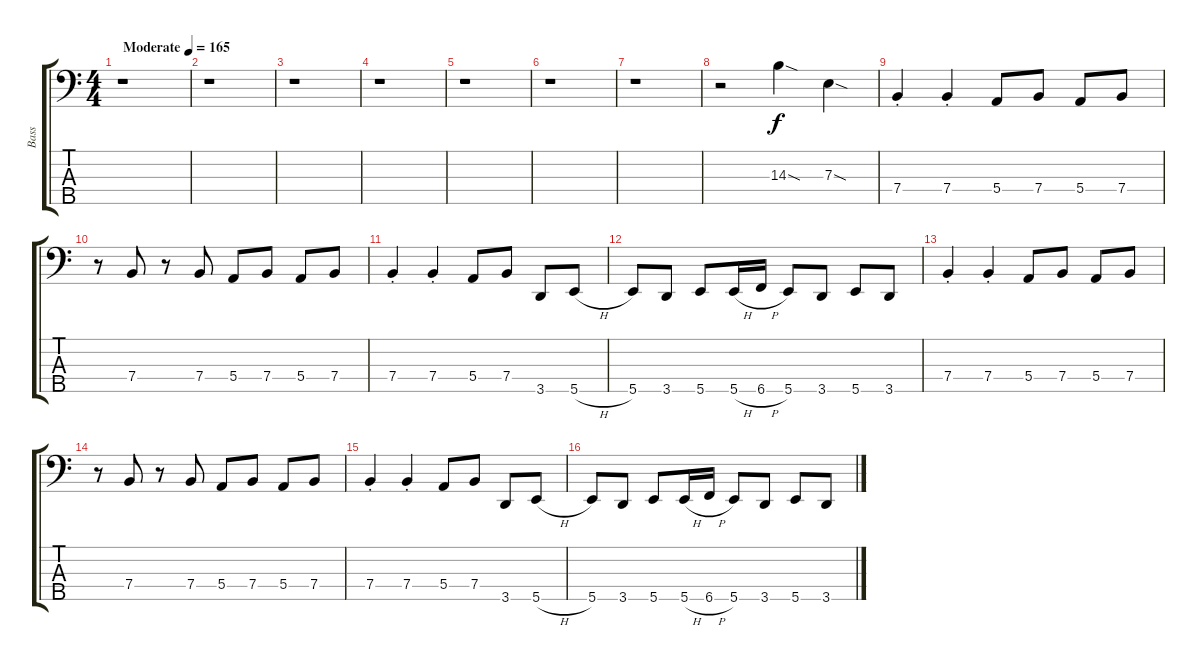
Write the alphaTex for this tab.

\track ("Bass" "Bass") {instrument electricbassfinger}
\staff {score tabs}
\tuning (G2 D2 A1 E1 B0) {hide}
\ts (4 4)
\tempo (165 "Moderate")
\clef f4
\ks c
r.1{dy f instrument electricbassfinger} |
r.1 |
r.1 |
r.1 |
r.1 |
r.1 |
r.1 |
r.2 14.3{sod}.4 7.3{sod}.4 |
7.4{st}.4 7.4{st}.4 5.4.8 7.4.8 5.4.8 7.4.8 |
r.8 7.4.8 r.8 7.4.8 5.4.8 7.4.8 5.4.8 7.4.8 |
7.4{st}.4 7.4{st}.4 5.4.8 7.4.8 3.5.8 5.5{h}.8 |
5.5.8 3.5.8 5.5.8 5.5{h}.16 6.5{h}.16 5.5.8 3.5.8 5.5.8 3.5.8 |
7.4{st}.4 7.4{st}.4 5.4.8 7.4.8 5.4.8 7.4.8 |
r.8 7.4.8 r.8 7.4.8 5.4.8 7.4.8 5.4.8 7.4.8 |
7.4{st}.4 7.4{st}.4 5.4.8 7.4.8 3.5.8 5.5{h}.8 |
5.5.8 3.5.8 5.5.8 5.5{h}.16 6.5{h}.16 5.5.8 3.5.8 5.5.8 3.5.8
